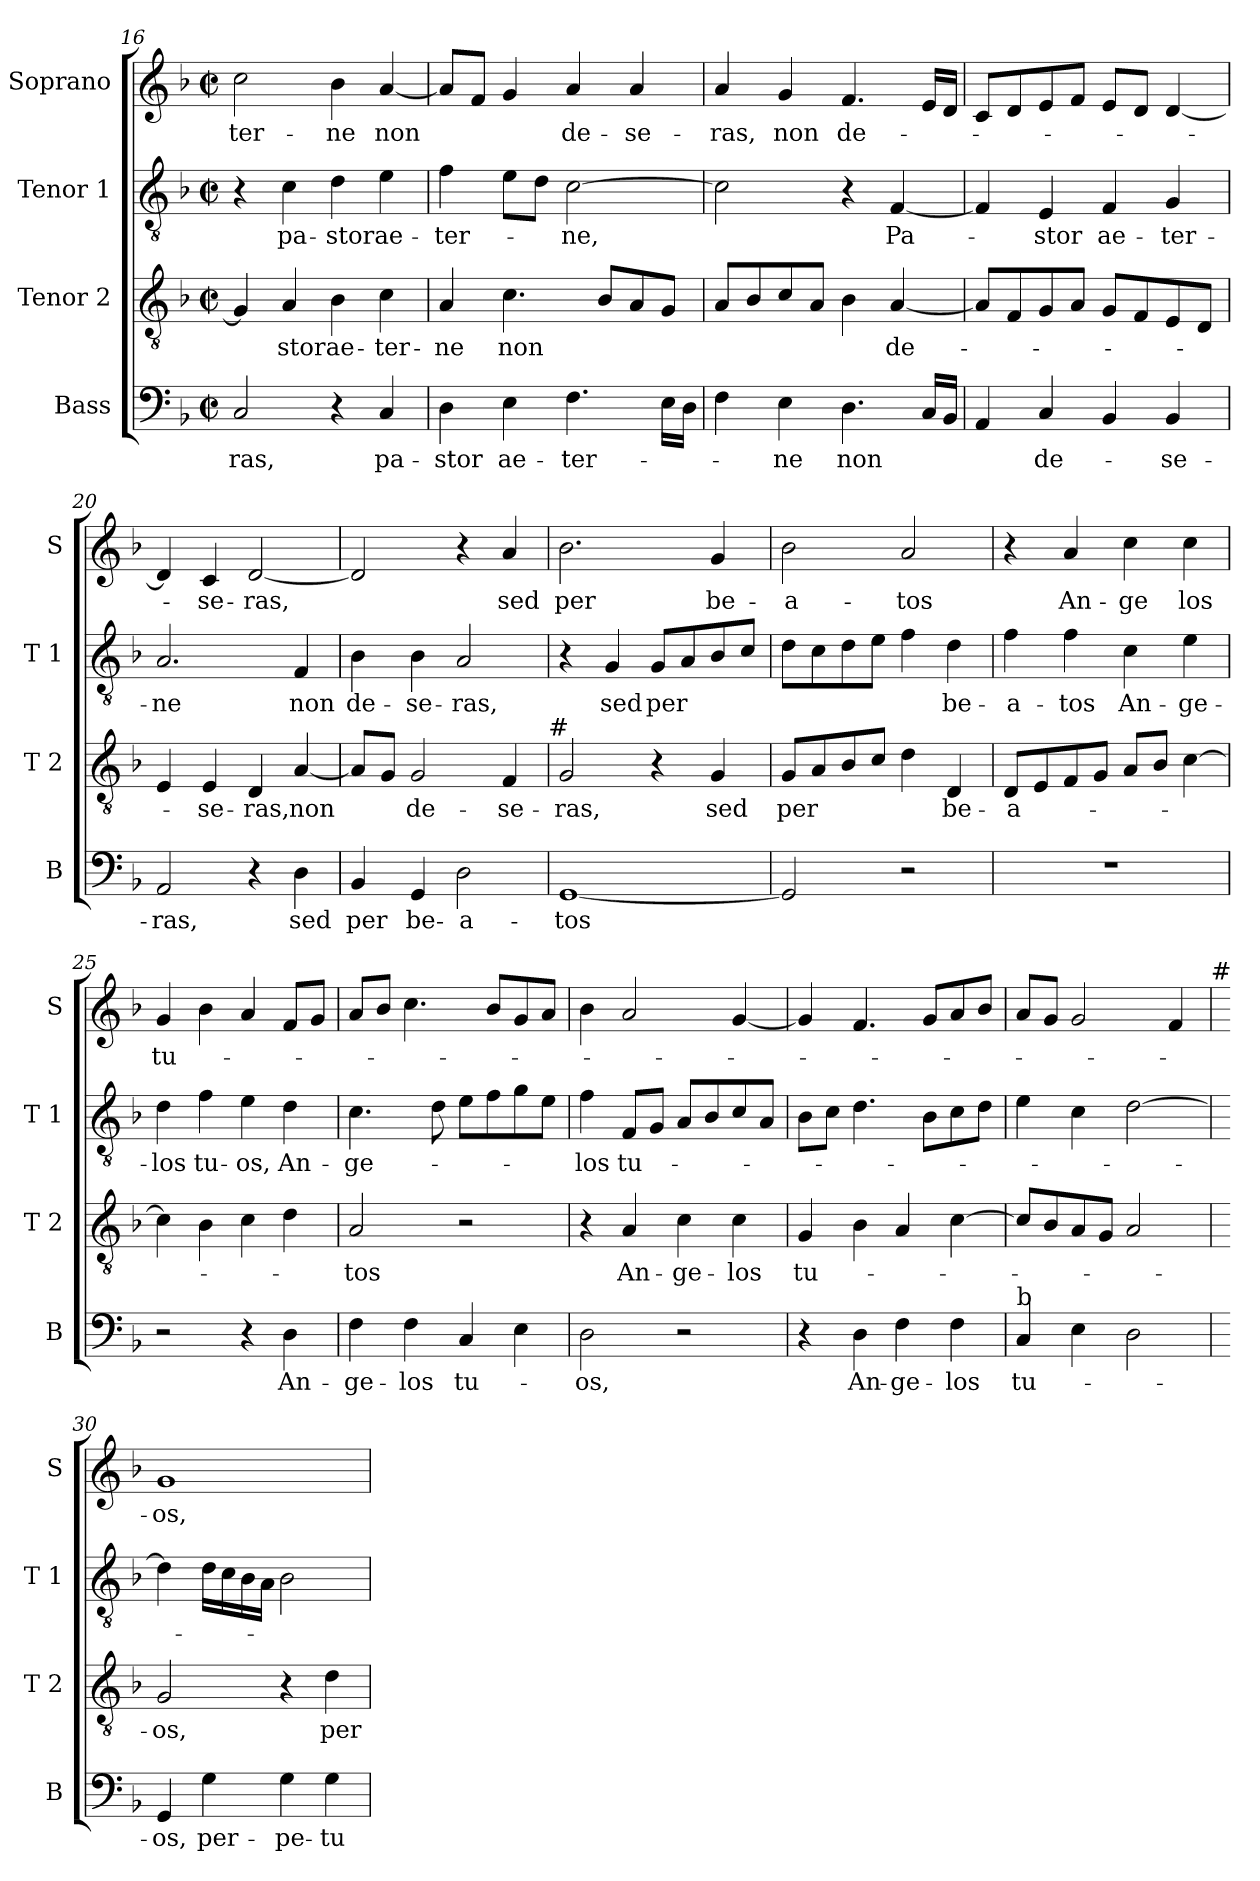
**kern	**text	**kern	**text	**kern	**text	**kern	**text
*part4	*part4	*part3	*part3	*part2	*part2	*part1	*part1
*staff4	*staff4	*staff3	*staff3	*staff2	*staff2	*staff1	*staff1
*I"Bass	*	*I"Tenor 2	*	*I"Tenor 1	*	*I"Soprano	*
*I'B	*	*I'T 2	*	*I'T 1	*	*I'S	*
*clefF4	*	*clefGv2	*	*clefGv2	*	*clefG2	*
*k[b-]	*	*k[b-]	*	*k[b-]	*	*k[b-]	*
*F:	*	*F:	*	*F:	*	*F:	*
*M2/2	*	*M2/2	*	*M2/2	*	*M2/2	*
*met(c|)	*	*met(c|)	*	*met(c|)	*	*met(c|)	*
=16	=16	=16	=16	=16	=16	=16	=16
2C/	-ras,	4G/]	.	4r	.	2cc\	-ter-
.	.	4A/	-stor	4c\	pa-	.	.
4r	.	4B-\	ae-	4d\	-stor	4b-\	-ne
4C/	pa-	4c\	-ter-	4e\	ae-	[4a/	non
=17	=17	=17	=17	=17	=17	=17	=17
4D\	-stor	4A/	-ne	4f\	-ter-	8a/L]	.
.	.	.	.	.	.	8f/J	.
4E\	ae-	4.c\	non	8e\L	.	4g/	.
.	.	.	.	8d\J	.	.	.
4.F\	-ter-	.	.	[2c\	-ne,	4a/	de-
.	.	8B-/L	.	.	.	.	.
.	.	8A/	.	.	.	4a/	-se-
16E\LL	.	8G/J	.	.	.	.	.
16D\JJ	.	.	.	.	.	.	.
=18	=18	=18	=18	=18	=18	=18	=18
4F\	.	8A/L	.	2c\]	.	4a/	-ras,
.	.	8B-/	.	.	.	.	.
4E\	-ne	8c/	.	.	.	4g/	non
.	.	8A/J	.	.	.	.	.
4.D\	non	4B-\	.	4r	.	4.f/	de-
.	.	[4A/	de-	[4F/	Pa-	.	.
16C/LL	.	.	.	.	.	16e/LL	.
16BB-/JJ	.	.	.	.	.	16d/JJ	.
!!LO:PB:g=z
=19	=19	=19	=19	=19	=19	=19	=19
4AA/	.	8A/L]	.	4F/]	.	8c/L	.
.	.	8F/	.	.	.	8d/	.
4C/	de-	8G/	.	4E/	-stor	8e/	.
.	.	8A/J	.	.	.	8f/J	.
4BB-/	.	8G/L	.	4F/	ae-	8e/L	.
.	.	8F/	.	.	.	8d/J	.
4BB-/	-se-	8E/	.	4G/	-ter-	[4d/	.
.	.	8D/J	.	.	.	.	.
=20	=20	=20	=20	=20	=20	=20	=20
2AA/	-ras,	4E/	.	2.A/	-ne	4d/]	.
.	.	4E/	-se-	.	.	4c/	-se-
4r	.	4D/	-ras,	.	.	[2d/	-ras,
4D\	sed	[4A/	non	4F/	non	.	.
=21	=21	=21	=21	=21	=21	=21	=21
4BB-/	per	8A/L]	.	4B-\	de-	2d/]	.
.	.	8G/J	.	.	.	.	.
4GG/	be-	2G/	de-	4B-\	-se-	.	.
2D\	-a-	.	.	2A/	-ras,	4r	.
.	.	4F/	-se-	.	.	4a/	sed
!	!	!LO:TX:a:t=#	!	!	!	!	!
=22	=22	=22	=22	=22	=22	=22	=22
[1GG	-tos	2G/	-ras,	4r	.	2.b-\	per
.	.	.	.	4G/	sed	.	.
.	.	4r	.	8G/L	per	.	.
.	.	.	.	8A/	.	.	.
.	.	4G/	sed	8B-/	.	4g/	be-
.	.	.	.	8c/J	.	.	.
=23	=23	=23	=23	=23	=23	=23	=23
2GG/]	.	8G/L	per	8d\L	.	2b-\	-a-
.	.	8A/	.	8c\	.	.	.
.	.	8B-/	.	8d\	.	.	.
.	.	8c/J	.	8e\J	.	.	.
2r	.	4d\	.	4f\	.	2a/	-tos
.	.	4D/	be-	4d\	be-	.	.
=24	=24	=24	=24	=24	=24	=24	=24
1r	.	8D/L	-a-	4f\	-a-	4r	.
.	.	8E/	.	.	.	.	.
.	.	8F/	.	4f\	-tos	4a/	An-
.	.	8G/J	.	.	.	.	.
.	.	8A/L	.	4c\	An-	4cc\	-ge
.	.	8B-/J	.	.	.	.	.
.	.	[4c\	.	4e\	-ge-	4cc\	los
!!LO:LB:g=z
=25	=25	=25	=25	=25	=25	=25	=25
2r	.	4c\]	.	4d\	-los	4g/	tu-
.	.	4B-\	.	4f\	tu-	4b-\	.
4r	.	4c\	.	4e\	-os,	4a/	.
4D\	An-	4d\	.	4d\	An-	8f/L	.
.	.	.	.	.	.	8g/J	.
=26	=26	=26	=26	=26	=26	=26	=26
4F\	-ge-	2A/	-tos	4.c\	-ge-	8a/L	.
.	.	.	.	.	.	8b-/J	.
4F\	-los	.	.	.	.	4.cc\	.
.	.	.	.	8d\	.	.	.
4C/	tu-	2r	.	8e\L	.	.	.
.	.	.	.	8f\	.	8b-/L	.
4E\	.	.	.	8g\	.	8g/	.
.	.	.	.	8e\J	.	8a/J	.
=27	=27	=27	=27	=27	=27	=27	=27
2D\	-os,	4r	.	4f\	-los	4b-\	.
.	.	4A/	An-	8F/L	tu-	2a/	.
.	.	.	.	8G/J	.	.	.
2r	.	4c\	-ge-	8A/L	.	.	.
.	.	.	.	8B-/	.	.	.
.	.	4c\	-los	8c/	.	[4g/	.
.	.	.	.	8A/J	.	.	.
=28	=28	=28	=28	=28	=28	=28	=28
4r	.	4G/	tu-	8B-\L	.	4g/]	.
.	.	.	.	8c\J	.	.	.
4D\	An-	4B-\	.	4.d\	.	4.f/	.
4F\	-ge-	4A/	.	.	.	.	.
.	.	.	.	8B-\L	.	8g/L	.
4F\	-los	[4c\	.	8c\	.	8a/	.
.	.	.	.	8d\J	.	8b-/J	.
=29	=29	=29	=29	=29	=29	=29	=29
!LO:TX:a:t=b	!	!	!	!	!	!	!
4C/	tu-	8c/L]	.	4e\	.	8a/L	.
.	.	8B-/	.	.	.	8g/J	.
4E\	.	8A/	.	4c\	.	2g/	.
.	.	8G/J	.	.	.	.	.
2D\	.	2A/	.	[2d\	.	.	.
.	.	.	.	.	.	4f/	.
!	!	!	!	!	!	!LO:TX:a:t=#	!
=30	=30	=30	=30	=30	=30	=30	=30
4GG/	-os,	2G/	-os,	4d\]	.	1g	-os,
4G\	per-	.	.	16d\LL	.	.	.
.	.	.	.	16c\	.	.	.
.	.	.	.	16B-\	.	.	.
.	.	.	.	16A\JJ	.	.	.
4G\	-pe-	4r	.	2B-\	.	.	.
4G\	-tu-	4d\	per-	.	.	.	.
=	=	=	=	=	=	=	=
*-	*-	*-	*-	*-	*-	*-	*-
